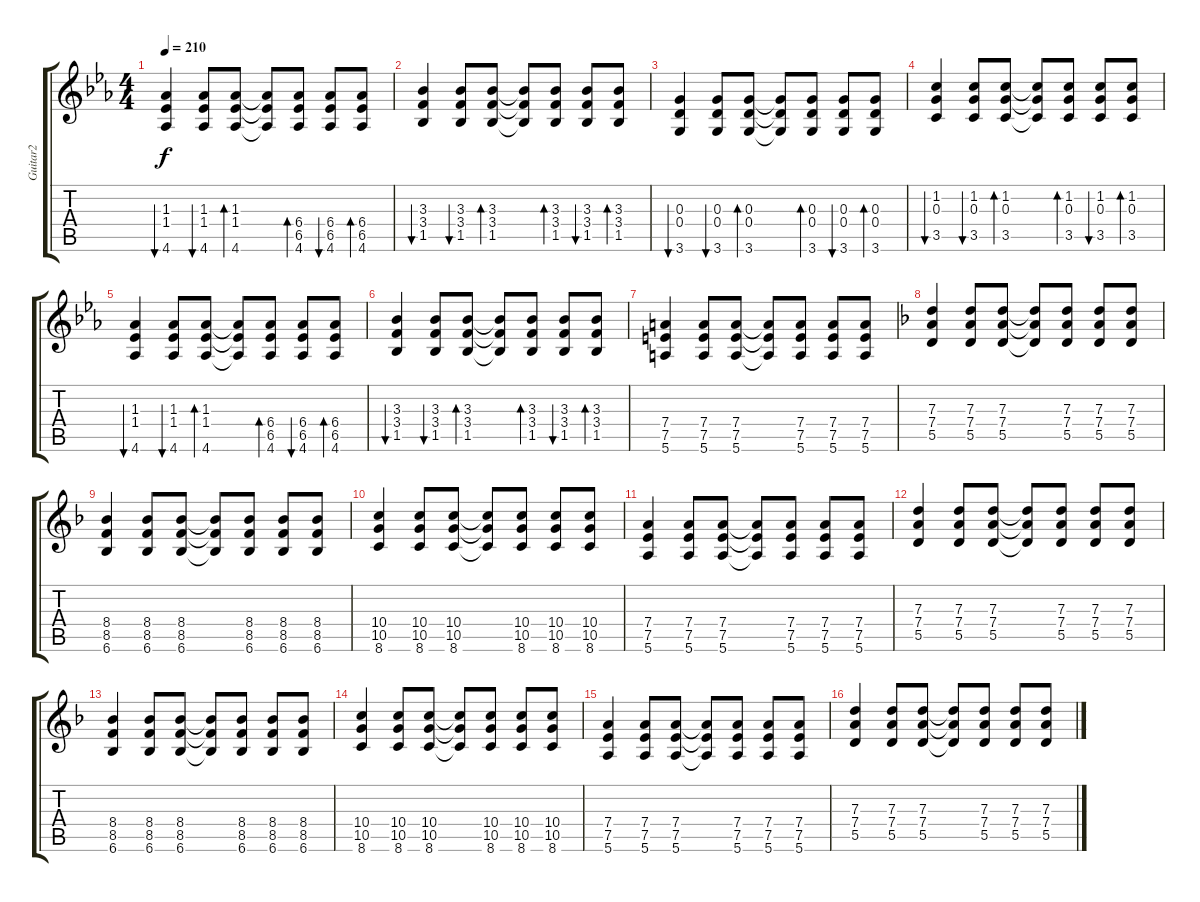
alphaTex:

\track ("Guitar2" "Guitar2") {instrument distortionguitar}
\staff {score tabs}
\tuning (E4 B3 G3 D3 A2 E2) {hide}
\ts (4 4)
\tempo 210
\clef g2
\ks cminor
(1.3 1.4 4.6).4{bu 120 dy f} (1.3 1.4 4.6).8{bu 120} (1.3 1.4 4.6).8{bd 120} (1.3{t} 1.4{t} 4.6{t}).8 (6.4 6.5 4.6).8{bd 120} (6.4 6.5 4.6).8{bu 120} (6.4 6.5 4.6).8{bd 120} |
(3.3 3.4 1.5).4{bu 120} (3.3 3.4 1.5).8{bu 120} (3.3 3.4 1.5).8{bd 120} (3.3{t} 3.4{t} 1.5{t}).8 (3.3 3.4 1.5).8{bd 120} (3.3 3.4 1.5).8{bu 120} (3.3 3.4 1.5).8{bd 120} |
(0.3 0.4 3.6).4{bu 120} (0.3 0.4 3.6).8{bu 120} (0.3 0.4 3.6).8{bd 120} (0.3{t} 0.4{t} 3.6{t}).8 (0.3 0.4 3.6).8{bd 120} (0.3 0.4 3.6).8{bu 120} (0.3 0.4 3.6).8{bd 120} |
(1.2 0.3 3.5).4{bu 120} (1.2 0.3 3.5).8{bu 120} (1.2 0.3 3.5).8{bd 120} (1.2{t} 0.3{t} 3.5{t}).8 (1.2 0.3 3.5).8{bd 120} (1.2 0.3 3.5).8{bu 120} (1.2 0.3 3.5).8{bd 120} |
(1.3 1.4 4.6).4{bu 120} (1.3 1.4 4.6).8{bu 120} (1.3 1.4 4.6).8{bd 120} (1.3{t} 1.4{t} 4.6{t}).8 (6.4 6.5 4.6).8{bd 120} (6.4 6.5 4.6).8{bu 120} (6.4 6.5 4.6).8{bd 120} |
(3.3 3.4 1.5).4{bu 120} (3.3 3.4 1.5).8{bu 120} (3.3 3.4 1.5).8{bd 120} (3.3{t} 3.4{t} 1.5{t}).8 (3.3 3.4 1.5).8{bd 120} (3.3 3.4 1.5).8{bu 120} (3.3 3.4 1.5).8{bd 120} |
(7.4 7.5 5.6).4 (7.4 7.5 5.6).8 (7.4 7.5 5.6).8 (7.4{t} 7.5{t} 5.6{t}).8 (7.4 7.5 5.6).8 (7.4 7.5 5.6).8 (7.4 7.5 5.6).8 |
\ks dminor
(7.3 7.4 5.5).4 (7.3 7.4 5.5).8 (7.3 7.4 5.5).8 (7.3{t} 7.4{t} 5.5{t}).8 (7.3 7.4 5.5).8 (7.3 7.4 5.5).8 (7.3 7.4 5.5).8 |
(8.4 8.5 6.6).4 (8.4 8.5 6.6).8 (8.4 8.5 6.6).8 (8.4{t} 8.5{t} 6.6{t}).8 (8.4 8.5 6.6).8 (8.4 8.5 6.6).8 (8.4 8.5 6.6).8 |
(10.4 10.5 8.6).4 (10.4 10.5 8.6).8 (10.4 10.5 8.6).8 (10.4{t} 10.5{t} 8.6{t}).8 (10.4 10.5 8.6).8 (10.4 10.5 8.6).8 (10.4 10.5 8.6).8 |
(7.4 7.5 5.6).4 (7.4 7.5 5.6).8 (7.4 7.5 5.6).8 (7.4{t} 7.5{t} 5.6{t}).8 (7.4 7.5 5.6).8 (7.4 7.5 5.6).8 (7.4 7.5 5.6).8 |
(7.3 7.4 5.5).4 (7.3 7.4 5.5).8 (7.3 7.4 5.5).8 (7.3{t} 7.4{t} 5.5{t}).8 (7.3 7.4 5.5).8 (7.3 7.4 5.5).8 (7.3 7.4 5.5).8 |
(8.4 8.5 6.6).4 (8.4 8.5 6.6).8 (8.4 8.5 6.6).8 (8.4{t} 8.5{t} 6.6{t}).8 (8.4 8.5 6.6).8 (8.4 8.5 6.6).8 (8.4 8.5 6.6).8 |
(10.4 10.5 8.6).4 (10.4 10.5 8.6).8 (10.4 10.5 8.6).8 (10.4{t} 10.5{t} 8.6{t}).8 (10.4 10.5 8.6).8 (10.4 10.5 8.6).8 (10.4 10.5 8.6).8 |
(7.4 7.5 5.6).4 (7.4 7.5 5.6).8 (7.4 7.5 5.6).8 (7.4{t} 7.5{t} 5.6{t}).8 (7.4 7.5 5.6).8 (7.4 7.5 5.6).8 (7.4 7.5 5.6).8 |
(7.3 7.4 5.5).4 (7.3 7.4 5.5).8 (7.3 7.4 5.5).8 (7.3{t} 7.4{t} 5.5{t}).8 (7.3 7.4 5.5).8 (7.3 7.4 5.5).8 (7.3 7.4 5.5).8
